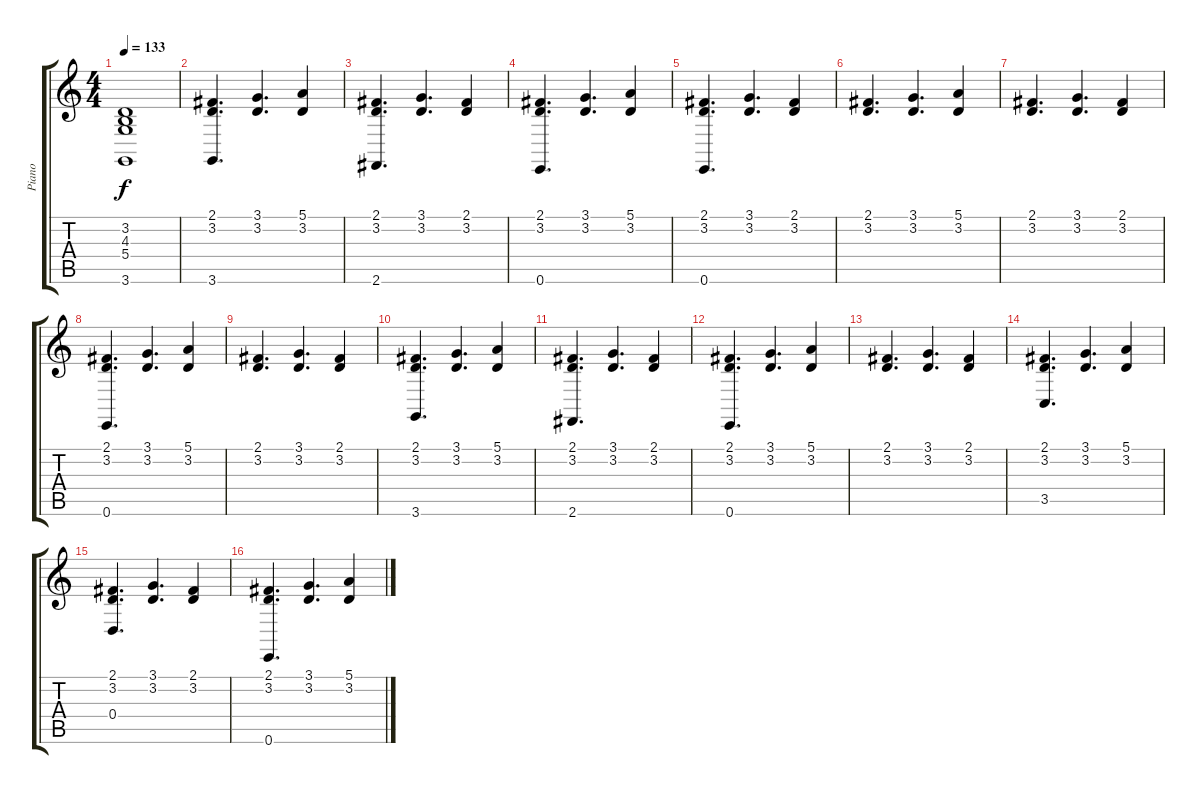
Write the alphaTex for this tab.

\track ("Piano" "Piano") {instrument brightacousticpiano}
\staff {score tabs}
\tuning (E4 B3 G3 D3 A2 E2) {hide}
\ts (4 4)
\tempo 133
\clef g2
\ks c
(3.2{t} 4.3{t} 5.4{t} 3.6{t}).1{dy f} |
(2.1 3.2 3.6).4{d} (3.1 3.2).4{d} (5.1 3.2).4 |
(2.1 3.2 2.6).4{d} (3.1 3.2).4{d} (2.1 3.2).4 |
(2.1 3.2 0.6).4{d} (3.1 3.2).4{d} (5.1 3.2).4 |
(2.1 3.2 0.6).4{d} (3.1 3.2).4{d} (2.1 3.2).4 |
(2.1 3.2).4{d} (3.1 3.2).4{d} (5.1 3.2).4 |
(2.1 3.2).4{d} (3.1 3.2).4{d} (2.1 3.2).4 |
(2.1 3.2 0.6).4{d} (3.1 3.2).4{d} (5.1 3.2).4 |
(2.1 3.2).4{d} (3.1 3.2).4{d} (2.1 3.2).4 |
(2.1 3.2 3.6).4{d} (3.1 3.2).4{d} (5.1 3.2).4 |
(2.1 3.2 2.6).4{d} (3.1 3.2).4{d} (2.1 3.2).4 |
(2.1 3.2 0.6).4{d} (3.1 3.2).4{d} (5.1 3.2).4 |
(2.1 3.2).4{d} (3.1 3.2).4{d} (2.1 3.2).4 |
(2.1 3.2 3.5).4{d} (3.1 3.2).4{d} (5.1 3.2).4 |
(2.1 3.2 0.4).4{d} (3.1 3.2).4{d} (2.1 3.2).4 |
(2.1 3.2 0.6).4{d} (3.1 3.2).4{d} (5.1 3.2).4
